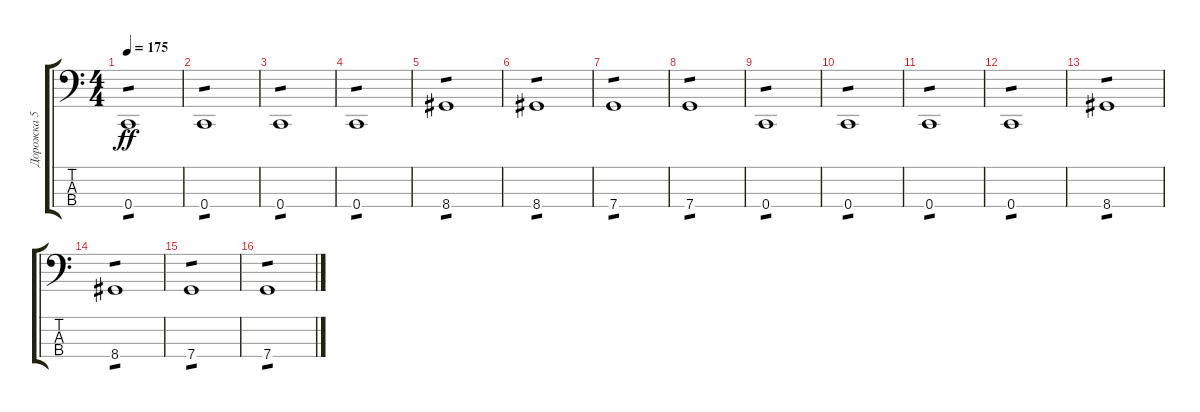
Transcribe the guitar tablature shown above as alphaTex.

\track ("Дорожка 5" "Дорожка 5") {instrument electricbassfinger}
\staff {score tabs}
\tuning (Eb2 Bb1 F1 C1) {hide}
\ts (4 4)
\tempo 175
\clef f4
\ks c
0.4.1{tp 1 dy ff} |
0.4.1{tp 1} |
0.4.1{tp 1} |
0.4.1{tp 1} |
8.4.1{tp 1} |
8.4.1{tp 1} |
7.4.1{tp 1} |
7.4.1{tp 1} |
0.4.1{tp 1} |
0.4.1{tp 1} |
0.4.1{tp 1} |
0.4.1{tp 1} |
8.4.1{tp 1} |
8.4.1{tp 1} |
7.4.1{tp 1} |
7.4.1{tp 1}
